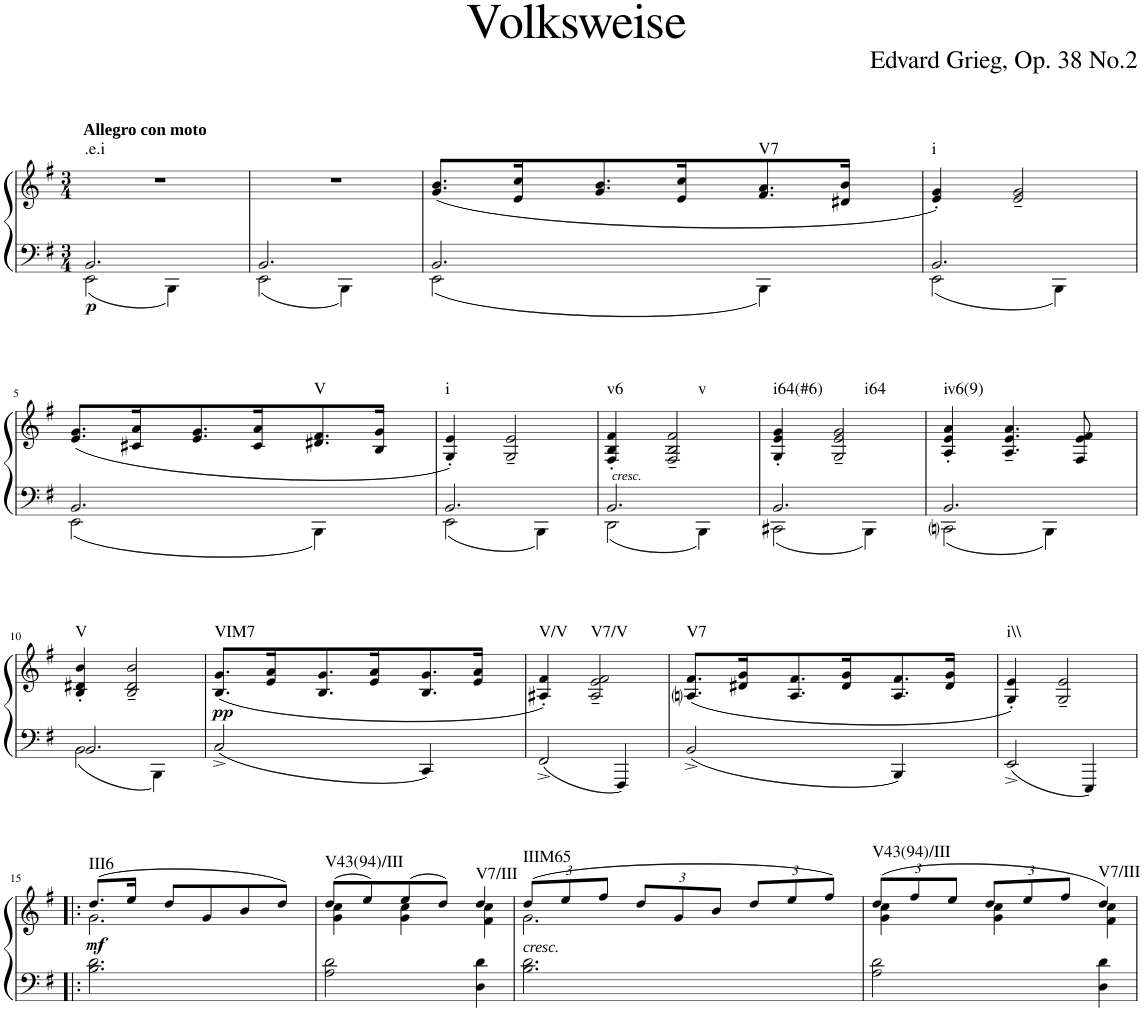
**kern	**kern	**dynam	**harte
*part1	*part1	*part1	*part1
*staff2	*staff1	*staff1/2	*
*I"Midi_1	*	*	*
*clefF4	*clefG2	*	*
*k[f#]	*k[f#]	*	*
*G:	*G:	*	*
*M3/4	*M3/4	*	*
=1	=1	=1	=1
*^	*	*	*
!	!	!LO:TX:a:B:t=Allegro con moto	!	!
!	!	!	!LO:DY:b=2	!LO:H:kt=.e.i
2.BB/	2EE\	2.r	p	N
.	4BBB\	.	.	.
=2	=2	=2	=2	=2
2.BB/	2EE\	2.r	.	.
.	4BBB\	.	.	.
=3	=3	=3	=3	=3
2.BB/	2EE\	(8.g/ 8.b/L	.	.
.	.	16e/ 16cc/K	.	.
.	.	8.g/ 8.b/	.	.
.	.	16e/ 16cc/K	.	.
!	!	!	!	!LO:H:kt=V7
.	4BBB\	8.f#/ 8.a/	.	N
.	.	16d#X/ 16b/Jk	.	.
=4	=4	=4	=4	=4
!	!	!	!	!LO:H:kt=i
2.BB/	2EE\	4e/' 4g/')	.	N
.	.	2e/~ 2g/~	.	.
.	4BBB\	.	.	.
!!LO:LB:g=z
=5	=5	=5	=5	=5
2.BB/	2EE\	(8.e/ 8.g/L	.	.
.	.	16c#X/ 16a/K	.	.
.	.	8.e/ 8.g/	.	.
.	.	16c#/ 16a/K	.	.
!	!	!	!	!LO:H:kt=V
.	4BBB\	8.d#X/ 8.f#/	.	N
.	.	16B/ 16g/Jk	.	.
=6	=6	=6	=6	=6
!	!	!	!	!LO:H:kt=i
2.BB/	2EE\	4G/' 4e/')	.	N
.	.	2G/~ 2e/~	.	.
.	4BBB\	.	.	.
=7	=7	=7	=7	=7
!	!	!LO:TX:b:i:t=cresc.	!	!LO:H:kt=v6
2.BB/	2DD\	4F#/' 4B/' 4f#/'	.	N
!	!	!	!	!LO:H:kt=v
.	.	2F#/~ 2B/~ 2f#/~	.	N
.	4BBB\	.	.	.
=8	=8	=8	=8	=8
!	!	!	!	!LO:H:kt=i64(#6)
2.BB/	2CC#X\	4G/' 4e/' 4g/'	.	N
!	!	!	!	!LO:H:kt=i64
.	.	2G/~ 2e/~ 2g/~	.	N
.	4BBB\	.	.	.
=9	=9	=9	=9	=9
!	!	!	!	!LO:H:kt=iv6(9)
2.BB/	2CCni\	4A/' 4e/' 4a/'	.	N
.	.	4.A/~ 4.e/~ 4.a/~	.	.
.	4BBB\	.	.	.
.	.	8F#/ 8e/ 8f#/	.	.
!!LO:LB:g=z
=10	=10	=10	=10	=10
!	!	!	!	!LO:H:kt=V
2.BB/	2BB\	4B/' 4d#X/' 4b/'	.	N
.	.	2B/~ 2d#/~ 2b/~	.	.
.	4BBB\	.	.	.
=11	=11	=11	=11	=11
!	!	!	!LO:DY:b	!LO:H:kt=VIM7
*v	*v	*	*	*
2C^/	(8.B/ 8.g/L	pp	N
.	16e/ 16a/K	.	.
.	8.B/ 8.g/	.	.
.	16e/ 16a/K	.	.
4CC/	8.B/ 8.g/	.	.
.	16e/ 16a/Jk	.	.
=12	=12	=12	=12
!	!	!	!LO:H:kt=V/V
2FF#^/	4A#X/' 4f#/')	.	N
!	!	!	!LO:H:kt=V7/V
.	2A#/~ 2e/~ 2f#/~	.	N
4FFF#/	.	.	.
=13	=13	=13	=13
!	!	!	!LO:H:kt=V7
2BB^/	(8.Ani/ 8.f#/L	.	N
.	16d#X/ 16g/K	.	.
.	8.A/ 8.f#/	.	.
.	16d#/ 16g/K	.	.
4BBB/	8.A/ 8.f#/	.	.
.	16d#/ 16g/Jk	.	.
=14	=14	=14	=14
!	!	!	!LO:H:kt=i\\
2EE^/	4G/' 4e/')	.	N
.	2G/~ 2e/~	.	.
4EEE/	.	.	.
!!LO:LB:g=z
=15!|:	=15!|:	=15!|:	=15!|:
*	*^	*	*
!	!	!	!LO:DY:b	!LO:H:kt=III6
2.B\ 2.d\	(8.dd/L	2.g\	mf	N
.	16ee/Jk	.	.	.
.	8dd/L	.	.	.
.	8g/	.	.	.
.	8b/	.	.	.
.	8dd/J)	.	.	.
=16	=16	=16	=16	=16
!	!	!	!	!LO:H:kt=V43(94)/III
2A\ 2d\	(8dd/L	4g\ 4cc\	.	N
.	8ee/)	.	.	.
.	(8ee/	4g\ 4cc\	.	.
.	8dd/J)	.	.	.
!	!	!	!	!LO:H:kt=V7/III
4D\ 4d\	4dd/	4f#\ 4cc\	.	N
=17	=17	=17	=17	=17
*	*Xbrackettup	*	*	*
!LO:TX:a:i:t=cresc.	!	!	!	!LO:H:kt=IIIM65
2.B\ 2.d\	(12dd/L	2.g\	.	N
.	12ee/	.	.	.
.	12ff#/J	.	.	.
.	12dd/L	.	.	.
.	12g/	.	.	.
.	12b/J	.	.	.
.	12dd/L	.	.	.
.	12ee/	.	.	.
.	12ff#/J)	.	.	.
=18	=18	=18	=18	=18
!	!	!	!	!LO:H:kt=V43(94)/III
2A\ 2d\	(12dd/L	4g\ 4cc\	.	N
.	12ff#/	.	.	.
.	12ee/J	.	.	.
.	12dd/L	4g\ 4cc\	.	.
.	12ee/	.	.	.
.	12ff#/J	.	.	.
!	!	!	!	!LO:H:kt=V7/III
4D\ 4d\	4dd/)	4f#\ 4cc\	.	N
*	*v	*v	*	*
=	=	=	=
*-	*-	*-	*-
